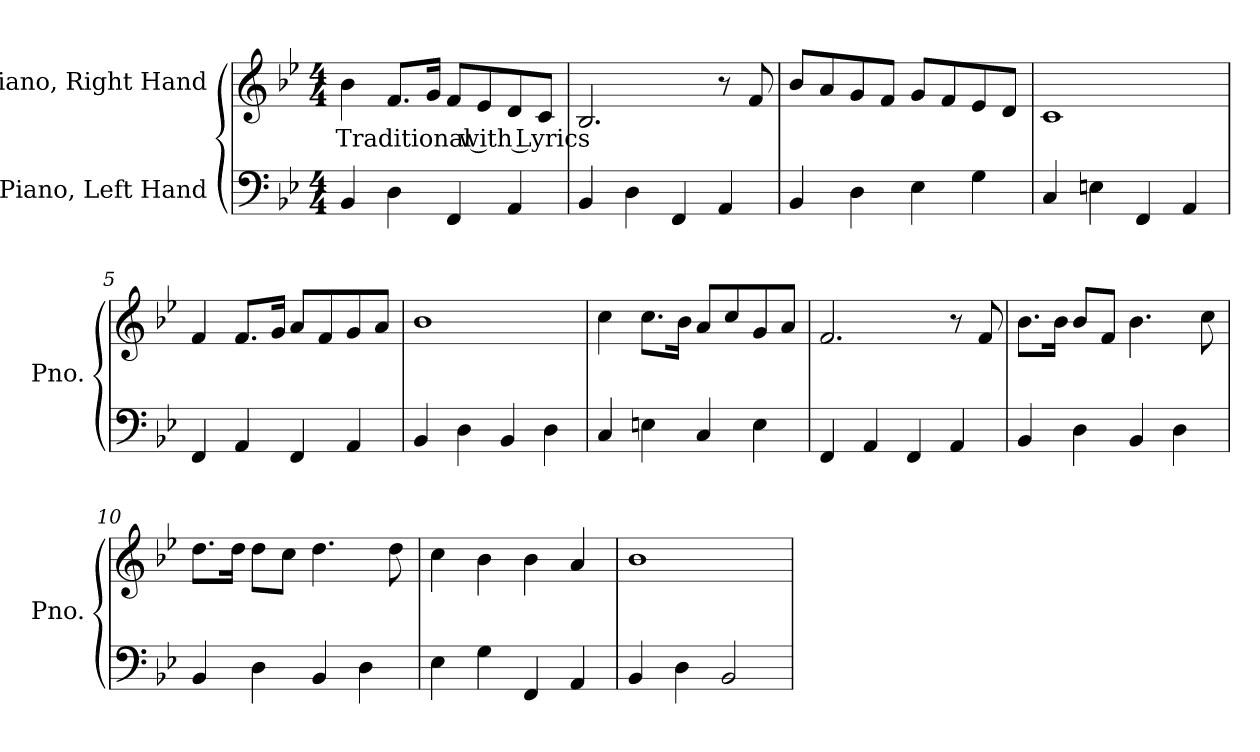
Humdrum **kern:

**kern	**kern	**text
*part2	*part1	*part1
*staff2	*staff1	*staff1
*I"Piano, Left Hand	*I"Piano, Right Hand	*
*I'Pno.	*I'Pno.	*
*clefF4	*clefG2	*
*k[b-e-]	*k[b-e-]	*
*M4/4	*M4/4	*
*MM120	*MM120	*
=1	=1	=1
!	!	!LO:LY:b
4BB-/	4b-\	Traditional with Lyrics
4D\	8.f/L	.
.	16g/Jk	.
4FF/	8f/L	.
.	8e-/	.
4AA/	8d/	.
.	8c/J	.
=2	=2	=2
4BB-/	2.B-/	.
4D\	.	.
4FF/	.	.
4AA/	8r	.
.	8f/	.
=3	=3	=3
4BB-/	8b-/L	.
.	8a/	.
4D\	8g/	.
.	8f/J	.
4E-\	8g/L	.
.	8f/	.
4G\	8e-/	.
.	8d/J	.
!!LO:LB:g=z
=4	=4	=4
4C/	1c	.
4En\	.	.
4FF/	.	.
4AA/	.	.
=5	=5	=5
4FF/	4f/	.
4AA/	8.f/L	.
.	16g/Jk	.
4FF/	8a/L	.
.	8f/	.
4AA/	8g/	.
.	8a/J	.
=6	=6	=6
4BB-/	1b-	.
4D\	.	.
4BB-/	.	.
4D\	.	.
=7	=7	=7
4C/	4cc\	.
4En\	8.cc\L	.
.	16b-\Jk	.
4C/	8a/L	.
.	8cc/	.
4E\	8g/	.
.	8a/J	.
=8	=8	=8
4FF/	2.f/	.
4AA/	.	.
4FF/	.	.
4AA/	8r	.
.	8f/	.
=9	=9	=9
4BB-/	8.b-\L	.
.	16b-\Jk	.
4D\	8b-/L	.
.	8f/J	.
4BB-/	4.b-\	.
4D\	.	.
.	8cc\	.
!!LO:LB:g=z
=10	=10	=10
4BB-/	8.dd\L	.
.	16dd\Jk	.
4D\	8dd\L	.
.	8cc\J	.
4BB-/	4.dd\	.
4D\	.	.
.	8dd\	.
=11	=11	=11
4E-\	4cc\	.
4G\	4b-\	.
4FF/	4b-\	.
4AA/	4a/	.
=12	=12	=12
4BB-/	1b-	.
4D\	.	.
2BB-/	.	.
=	=	=
*-	*-	*-
